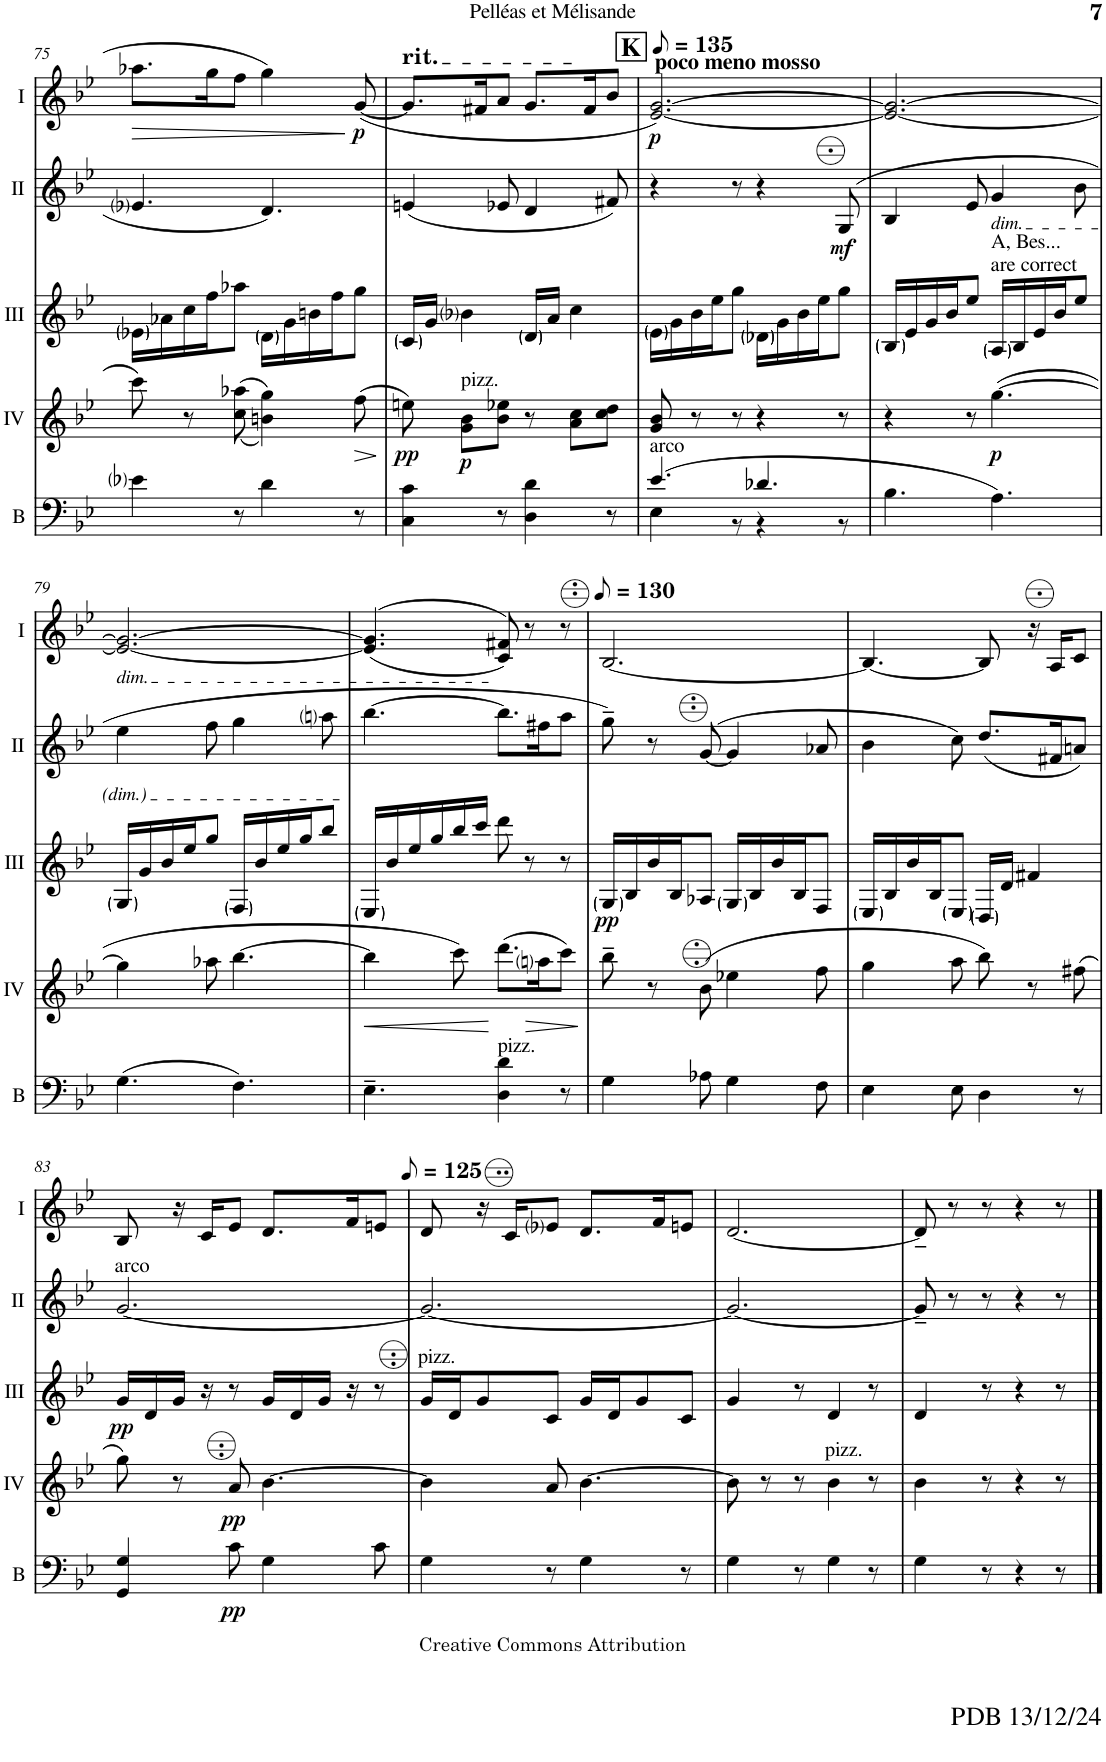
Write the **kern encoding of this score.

**kern	**dynam	**kern	**dynam	**kern	**dynam	**kern	**dynam	**kern	**dynam
*part5	*part5	*part4	*part4	*part3	*part3	*part2	*part2	*part1	*part1
*staff5	*staff5	*staff4	*staff4	*staff3	*staff3	*staff2	*staff2	*staff1	*staff1
*I"Bass	*	*I"Acc. 4	*	*I"Acc. 3	*	*I"Acc. 2	*	*I"Acc. 1	*
*I'B	*	*	*	*	*	*	*	*	*
!!LO:PB:g=z
*clefF4	*	*clefG2	*	*clefG2	*	*clefG2	*	*clefG2	*
*Trd7c12	*	*Trd7c12	*	*Trd7c12	*	*	*	*	*
*k[b-e-]	*	*k[b-e-]	*	*k[b-e-]	*	*k[b-e-]	*	*k[b-e-]	*
*M6/8	*	*M6/8	*	*M6/8	*	*M6/8	*	*M6/8	*
=75	=75	=75	=75	=75	=75	=75	=75	=75	=75
!	!	!	!	!	!	!	!	!	!LO:HP:b
4e-i\	.	8ccc\	.	16e-i\LL	.	4.e-i/	.	8.aa-X\L	>
.	.	.	.	16a-X\	.	.	.	.	.
.	.	8r	.	16cc\	.	.	.	.	.
.	.	.	.	16ff\J	.	.	.	16gg\K	.
8r	.	((<8cc\ 8aa-X\	.	8aa-X\J	.	.	.	8ff\J	.
4d\	.	4bn\ 4gg\))	.	16d\LL	.	4.d/	.	4gg\	.
.	.	.	.	16g\	.	.	.	.	.
.	.	.	.	16bn\	.	.	.	.	.
.	.	.	.	16ff\J	.	.	.	.	.
!	!	!	!LO:HP:b	!	!	!	!	!	!LO:DY:n=1:b
8r	.	(8ff\	>	8gg\J	.	.	.	([8g/	] p
.	.	.	]	.	.	.	.	.	.
=76	=76	=76	=76	=76	=76	=76	=76	=76	=76
!	!	!	!	!	!	!	!	!LO:TX:a:t=rit.	!
!	!	!	!LO:DY:b	!	!	!	!	!	!
4C\ 4c\	.	8een\)	pp	16c/LL	.	(4en/	.	8.g/L]	.
.	.	.	.	16g/JJ	.	.	.	.	.
!	!	!LO:TX:a:t=pizz.	!	!	!	!	!	!	!
!	!	!	!LO:DY:b	!	!	!	!	!	!
.	.	8g\ 8b-\L	p	4b-i\	.	.	.	.	.
.	.	.	.	.	.	.	.	16f#X/K	.
8r	.	8b-\ 8ee-X\J	.	.	.	8e-X/	.	8a/J	.
4D\ 4d\	.	8r	.	16d/LL	.	4d/	.	8.g/L	.
.	.	.	.	16a/JJ	.	.	.	.	.
.	.	8a\ 8cc\L	.	4cc\	.	.	.	.	.
.	.	.	.	.	.	.	.	16f#/K	.
8r	.	8cc\ 8dd\J	.	.	.	8f#X/)	.	8b-/J	.
=77	=77	=77	=77	=77	=77	=77	=77	=77	=77
!!LO:REH:place=s1:a:B:cj:fs=14:t=K
*	*	*	*	*	*	*	*	*MM68	*
*^	*	*	*	*	*	*	*	*	*
!	!	!	!	!	!	!	!	!	!LO:TX:a:B:t=poco meno mosso	!
!LO:TX:a:t=arco	!	!	!	!	!	!	!	!	!	!
!	!	!	!	!	!	!	!	!	!	!LO:DY:b
(4.e-/	4E-\	.	8g/ 8b-/	.	16e-\LL	.	4r	.	[2.e-/ [2.g/)	p
.	.	.	.	.	16g\	.	.	.	.	.
.	.	.	8r	.	16b-\	.	.	.	.	.
.	.	.	.	.	16ee-\J	.	.	.	.	.
.	8r	.	8r	.	8gg\J	.	8r	.	.	.
4.d-X/	4r	.	4r	.	16d-X\LL	.	4r	.	.	.
.	.	.	.	.	16g\	.	.	.	.	.
.	.	.	.	.	16b-\	.	.	.	.	.
.	.	.	.	.	16ee-\J	.	.	.	.	.
!	!	!	!	!	!	!	!	!LO:DY:b	!	!
.	8r	.	8r	.	8gg\J	.	(8G/	mf	.	.
*v	*v	*	*	*	*	*	*	*	*	*
=78	=78	=78	=78	=78	=78	=78	=78	=78	=78
4.B-\	.	4r	.	16B-/LL	.	4B-/	.	2.e-/_ 2.g/_	.
.	.	.	.	16e-/	.	.	.	.	.
.	.	.	.	16g/	.	.	.	.	.
.	.	.	.	16b-/J	.	.	.	.	.
.	.	8r	.	8ee-/J	.	8e-/	.	.	.
!	!	!	!	!	!	!LO:TX:b:i:t=dim.	!	!	!
!	!	!	!	!LO:TX:a:t=A, Bes...	!	!	!	!	!
!	!	!	!	!LO:TX:a:t=are correct	!	!	!	!	!
!	!	!	!LO:DY:b	!	!	!	!	!	!
4.A\)	.	([4.gg\	p	16A/LL	.	4g/	.	.	.
.	.	.	.	16B-/	.	.	.	.	.
.	.	.	.	16e-/	.	.	.	.	.
.	.	.	.	16b-/J	.	.	.	.	.
.	.	.	.	8ee-/J	.	8b-\	.	.	.
!!LO:LB:g=z
=79	=79	=79	=79	=79	=79	=79	=79	=79	=79
!	!	!	!	!	!	!	!	!LO:TX:b:i:t=dim.	!
(4.G\	.	4gg\]	.	16G/LL	.	4ee-\	.	2.e-/_ 2.g/_	.
.	.	.	.	16g/	.	.	.	.	.
.	.	.	.	16b-/	.	.	.	.	.
.	.	.	.	16ee-/J	.	.	.	.	.
.	.	8aa-X\	.	8gg/J	.	8ff\	.	.	.
4.F\)	.	[4.bb-\	.	16F/LL	.	4gg\	.	.	.
.	.	.	.	16b-/	.	.	.	.	.
.	.	.	.	16ee-/	.	.	.	.	.
.	.	.	.	16gg/J	.	.	.	.	.
.	.	.	.	8bb-/J	.	8aani\	.	.	.
=80	=80	=80	=80	=80	=80	=80	=80	=80	=80
!	!	!	!LO:HP:b	!	!	!	!	!	!
4.E-~\	.	4bb-\]	<	16E-/LL	.	[4.bb-\	.	((>4.e-/] 4.g/]	.
.	.	.	.	16b-/	.	.	.	.	.
.	.	.	.	16ee-/	.	.	.	.	.
.	.	.	.	16gg/	.	.	.	.	.
.	.	8ccc\)	.	16bb-/	.	.	.	.	.
.	.	.	.	16ccc/JJ	.	.	.	.	.
!LO:TX:a:t=pizz.	!	!	!	!	!	!	!	!	!
!	!	!	!LO:HP:n=1:b	!	!	!	!	!	!
4D\ 4d\	.	(8.ddd\L	[ >	8ddd\	.	8.bb-\L]	.	8c/ 8f#X/))	.
.	.	.	.	8r	.	.	.	8r	.
.	.	16aani\K	.	.	.	16ff#X\K	.	.	.
8r	.	8ccc\J)	.	8r	.	8aa\J	.	8r	.
.	.	.	]	.	.	.	.	.	.
=81	=81	=81	=81	=81	=81	=81	=81	=81	=81
*	*	*	*	*	*	*	*	*MM65	*
!	!	!	!	!	!LO:DY:b	!	!	!	!
4G\	.	8bb-~\	.	16G/LL	pp	8gg~\)	.	[2.B-/	.
.	.	.	.	16B-/	.	.	.	.	.
.	.	8r	.	16b-/	.	8r	.	.	.
.	.	.	.	16B-/J	.	.	.	.	.
8A-X\	.	(8b-\	.	8A-X/J	.	([8g/	.	.	.
4G\	.	4ee-X\	.	16G/LL	.	4g/]	.	.	.
.	.	.	.	16B-/	.	.	.	.	.
.	.	.	.	16b-/	.	.	.	.	.
.	.	.	.	16B-/J	.	.	.	.	.
8F\	.	8ff\	.	8F/J	.	8a-X/	.	.	.
=82	=82	=82	=82	=82	=82	=82	=82	=82	=82
4E-\	.	4gg\	.	16E-/LL	.	4b-\	.	4.B-/_	.
.	.	.	.	16B-/	.	.	.	.	.
.	.	.	.	16b-/	.	.	.	.	.
.	.	.	.	16B-/J	.	.	.	.	.
8E-\	.	8aa\	.	8E-/J	.	8cc\)	.	.	.
4D\	.	8bb-\)	.	16D/LL	.	(8.dd/L	.	8B-/]	.
.	.	.	.	16d/JJ	.	.	.	.	.
.	.	8r	.	4f#X/	.	.	.	16r	.
.	.	.	.	.	.	16f#X/K	.	16A/KL	.
8r	.	(8ff#X\	.	.	.	8an/J)	.	8c/J	.
!!LO:LB:g=z
=83	=83	=83	=83	=83	=83	=83	=83	=83	=83
!	!	!	!	!	!	!LO:TX:a:t=arco	!	!	!
!	!	!	!	!	!LO:DY:b	!	!	!	!
4GG/ 4G/	.	8gg\)	.	16g/LL	pp	[2.g/	.	8B-/	.
.	.	.	.	16d/	.	.	.	.	.
.	.	8r	.	16g/JJ	.	.	.	16r	.
.	.	.	.	16r	.	.	.	16c/KL	.
!	!LO:DY:b	!	!LO:DY:b	!	!	!	!	!	!
8c\	pp	8a/	pp	8r	.	.	.	8e-/J	.
4G\	.	[4.b-\	.	16g/LL	.	.	.	8.d/L	.
.	.	.	.	16d/	.	.	.	.	.
.	.	.	.	16g/JJ	.	.	.	.	.
.	.	.	.	16r	.	.	.	16f/K	.
8c\	.	.	.	8r	.	.	.	8en/J	.
=84	=84	=84	=84	=84	=84	=84	=84	=84	=84
*	*	*	*	*	*	*	*	*MM63	*
!	!	!	!	!LO:TX:a:t=pizz.	!	!	!	!	!
4G\	.	4b-\]	.	16g/LL	.	2.g/_	.	8d/	.
.	.	.	.	16d/J	.	.	.	.	.
.	.	.	.	8g/	.	.	.	16r	.
.	.	.	.	.	.	.	.	16c/KL	.
8r	.	8a/	.	8c/J	.	.	.	8e-i/J	.
4G\	.	[4.b-\	.	16g/LL	.	.	.	8.d/L	.
.	.	.	.	16d/J	.	.	.	.	.
.	.	.	.	8g/	.	.	.	.	.
.	.	.	.	.	.	.	.	16f/K	.
8r	.	.	.	8c/J	.	.	.	8en/J	.
=85	=85	=85	=85	=85	=85	=85	=85	=85	=85
4G\	.	8b-\]	.	4g/	.	2.g/_	.	[2.d/	.
.	.	8r	.	.	.	.	.	.	.
8r	.	8r	.	8r	.	.	.	.	.
!	!	!LO:TX:a:t=pizz.	!	!	!	!	!	!	!
4G\	.	4b-\	.	4d/	.	.	.	.	.
8r	.	8r	.	8r	.	.	.	.	.
=86	=86	=86	=86	=86	=86	=86	=86	=86	=86
!	!	!	!	!	!	!	!	!LO:TX:b:t=PDB 13/12/24	!
!	!	!	!	!	!	!	!	!LO:TX:b:t=For more arrangements, check out www.de-bra.nl/arrangements.html	!
4G\	.	4b-\	.	4d/	.	8g~/]	.	8d~/]	.
.	.	.	.	.	.	8r	.	8r	.
8r	.	8r	.	8r	.	8r	.	8r	.
4r	.	4r	.	4r	.	4r	.	4r	.
8r	.	8r	.	8r	.	8r	.	8r	.
==	==	==	==	==	==	==	==	==	==
*-	*-	*-	*-	*-	*-	*-	*-	*-	*-
